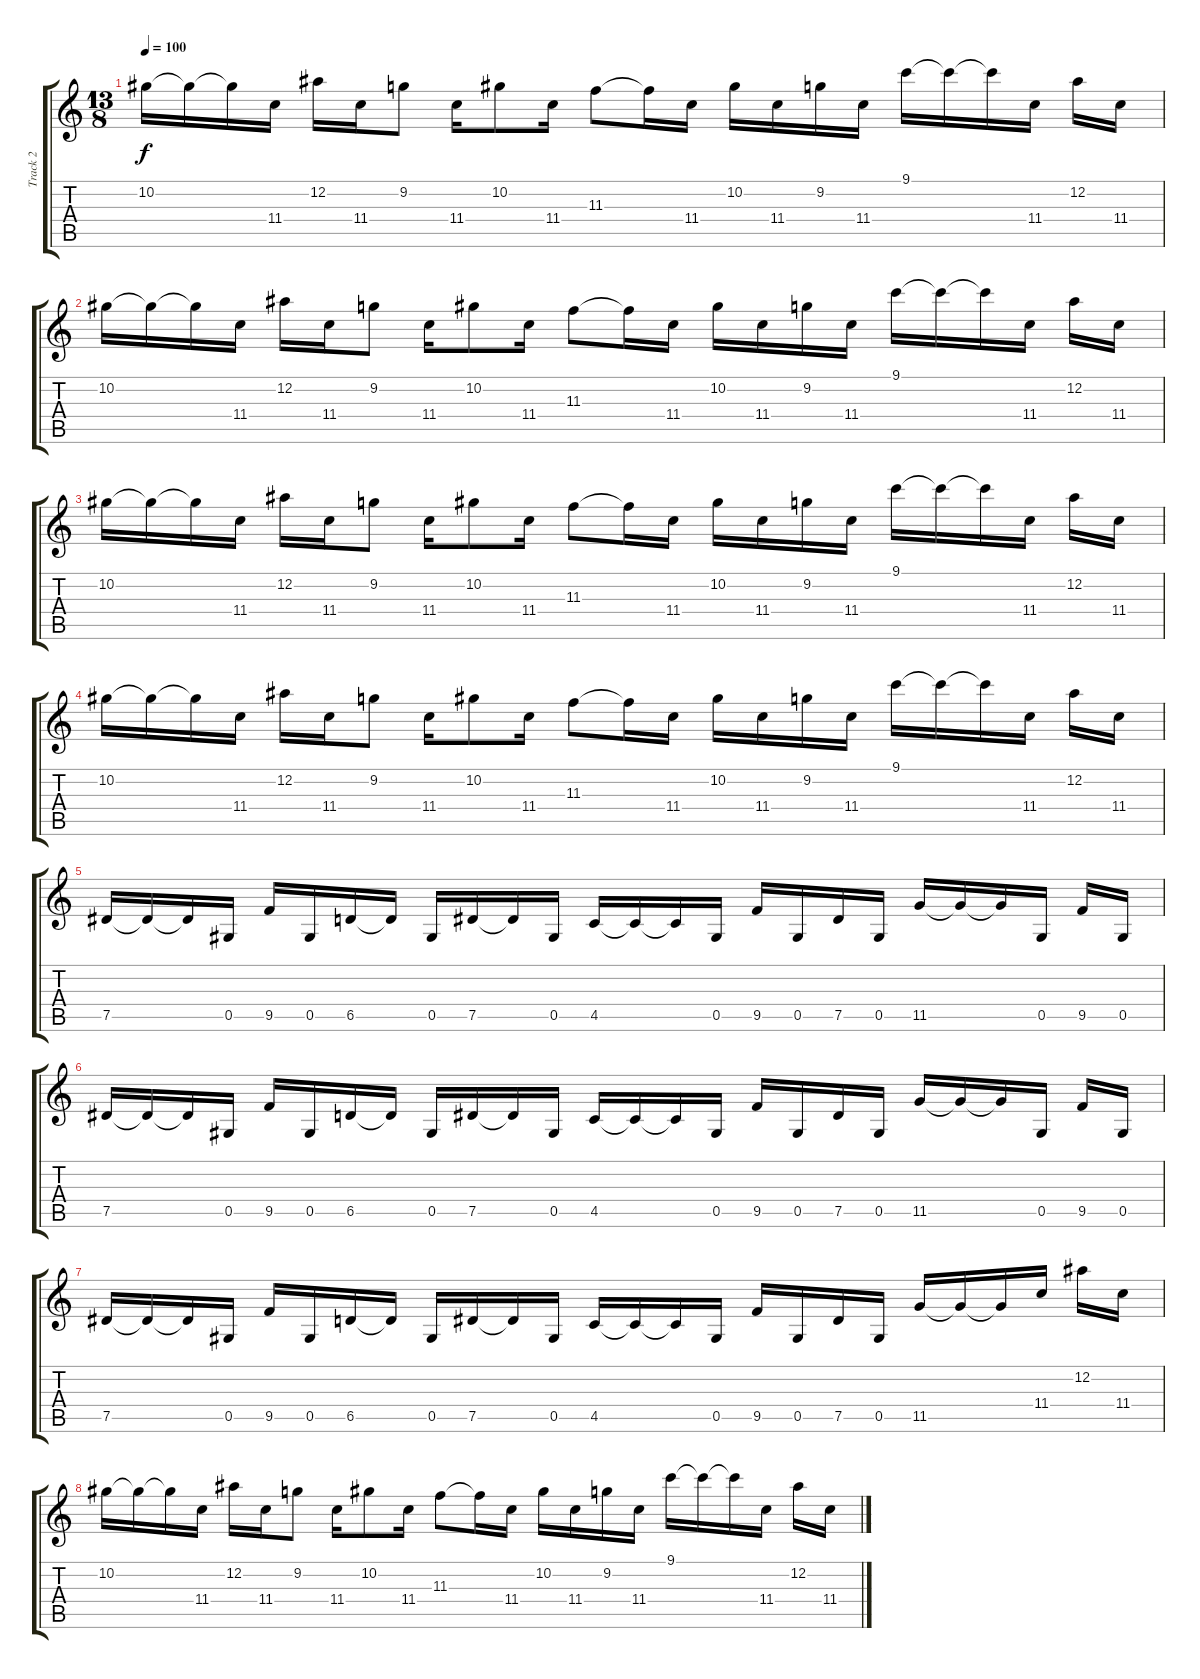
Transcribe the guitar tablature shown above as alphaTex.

\track ("Track 2" "Track 2") {instrument acousticguitarsteel}
\staff {score tabs}
\tuning (Eb4 Bb3 Gb3 Db3 Ab2 D2) {hide}
\ts (13 8)
\tempo 100
\clef g2
\ks c
10.2.16{dy f} 10.2{t}.16 10.2{t}.16 11.4.16 12.2.16 11.4.16 9.2.8 11.4.16 10.2.8 11.4.16 11.3.8 11.3{t}.16 11.4.16 10.2.16 11.4.16 9.2.16 11.4.16 9.1.16 9.1{t}.16 9.1{t}.16 11.4.16 12.2.16 11.4.16 |
10.2.16 10.2{t}.16 10.2{t}.16 11.4.16 12.2.16 11.4.16 9.2.8 11.4.16 10.2.8 11.4.16 11.3.8 11.3{t}.16 11.4.16 10.2.16 11.4.16 9.2.16 11.4.16 9.1.16 9.1{t}.16 9.1{t}.16 11.4.16 12.2.16 11.4.16 |
10.2.16 10.2{t}.16 10.2{t}.16 11.4.16 12.2.16 11.4.16 9.2.8 11.4.16 10.2.8 11.4.16 11.3.8 11.3{t}.16 11.4.16 10.2.16 11.4.16 9.2.16 11.4.16 9.1.16 9.1{t}.16 9.1{t}.16 11.4.16 12.2.16 11.4.16 |
10.2.16 10.2{t}.16 10.2{t}.16 11.4.16 12.2.16 11.4.16 9.2.8 11.4.16 10.2.8 11.4.16 11.3.8 11.3{t}.16 11.4.16 10.2.16 11.4.16 9.2.16 11.4.16 9.1.16 9.1{t}.16 9.1{t}.16 11.4.16 12.2.16 11.4.16 |
7.5.16 7.5{t}.16 7.5{t}.16 0.5.16 9.5.16 0.5.16 6.5.16 6.5{t}.16 0.5.16 7.5.16 7.5{t}.16 0.5.16 4.5.16 4.5{t}.16 4.5{t}.16 0.5.16 9.5.16 0.5.16 7.5.16 0.5.16 11.5.16 11.5{t}.16 11.5{t}.16 0.5.16 9.5.16 0.5.16 |
7.5.16 7.5{t}.16 7.5{t}.16 0.5.16 9.5.16 0.5.16 6.5.16 6.5{t}.16 0.5.16 7.5.16 7.5{t}.16 0.5.16 4.5.16 4.5{t}.16 4.5{t}.16 0.5.16 9.5.16 0.5.16 7.5.16 0.5.16 11.5.16 11.5{t}.16 11.5{t}.16 0.5.16 9.5.16 0.5.16 |
7.5.16 7.5{t}.16 7.5{t}.16 0.5.16 9.5.16 0.5.16 6.5.16 6.5{t}.16 0.5.16 7.5.16 7.5{t}.16 0.5.16 4.5.16 4.5{t}.16 4.5{t}.16 0.5.16 9.5.16 0.5.16 7.5.16 0.5.16 11.5.16 11.5{t}.16 11.5{t}.16 11.4.16 12.2.16 11.4.16 |
10.2.16 10.2{t}.16 10.2{t}.16 11.4.16 12.2.16 11.4.16 9.2.8 11.4.16 10.2.8 11.4.16 11.3.8 11.3{t}.16 11.4.16 10.2.16 11.4.16 9.2.16 11.4.16 9.1.16 9.1{t}.16 9.1{t}.16 11.4.16 12.2.16 11.4.16
